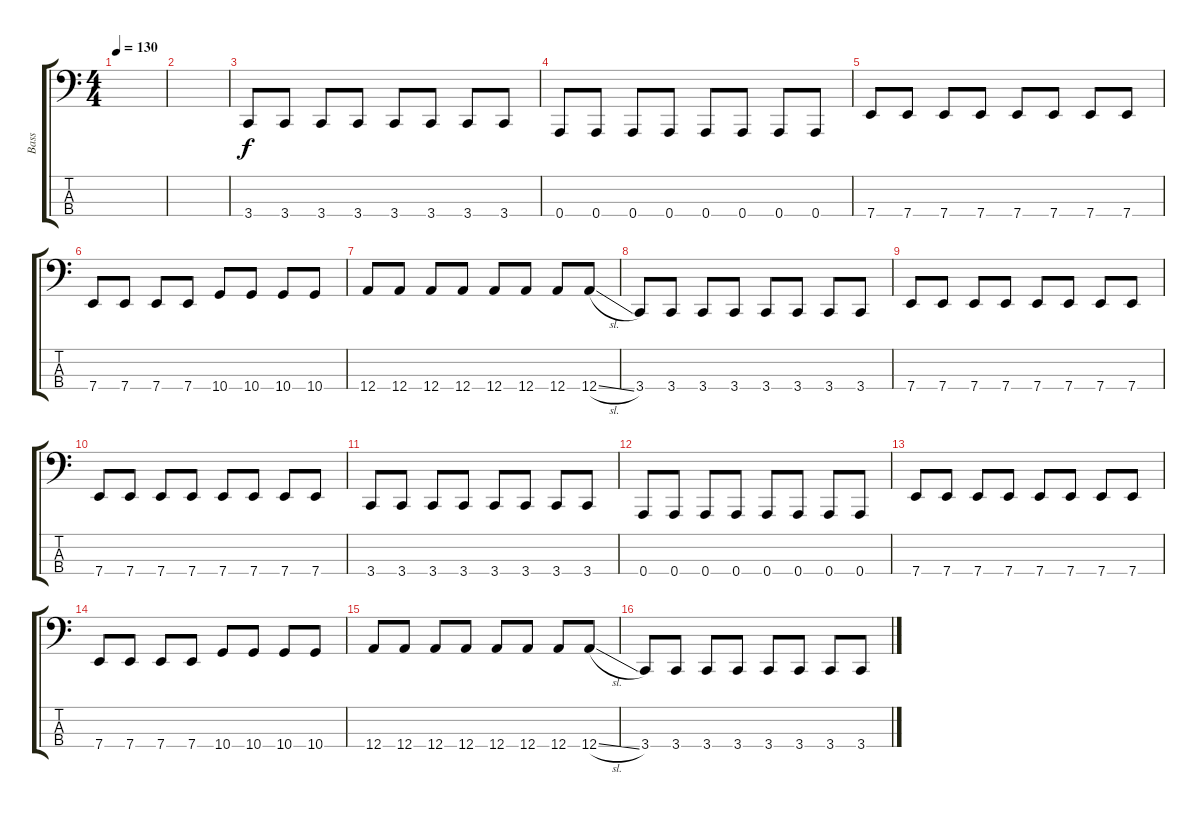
\track ("Bass" "Bass") {instrument synthbass2}
\staff {score tabs}
\tuning (D2 A1 E1 A0) {hide}
\ts (4 4)
\tempo 130
\clef f4
\ks c
|
|
3.4.8 3.4.8 3.4.8 3.4.8 3.4.8 3.4.8 3.4.8 3.4.8 |
0.4.8 0.4.8 0.4.8 0.4.8 0.4.8 0.4.8 0.4.8 0.4.8 |
7.4.8 7.4.8 7.4.8 7.4.8 7.4.8 7.4.8 7.4.8 7.4.8 |
7.4.8 7.4.8 7.4.8 7.4.8 10.4.8 10.4.8 10.4.8 10.4.8 |
12.4.8 12.4.8 12.4.8 12.4.8 12.4.8 12.4.8 12.4.8 12.4{sl}.8 |
3.4.8 3.4.8 3.4.8 3.4.8 3.4.8 3.4.8 3.4.8 3.4.8 |
7.4.8 7.4.8 7.4.8 7.4.8 7.4.8 7.4.8 7.4.8 7.4.8 |
7.4.8 7.4.8 7.4.8 7.4.8 7.4.8 7.4.8 7.4.8 7.4.8 |
3.4.8 3.4.8 3.4.8 3.4.8 3.4.8 3.4.8 3.4.8 3.4.8 |
0.4.8 0.4.8 0.4.8 0.4.8 0.4.8 0.4.8 0.4.8 0.4.8 |
7.4.8 7.4.8 7.4.8 7.4.8 7.4.8 7.4.8 7.4.8 7.4.8 |
7.4.8 7.4.8 7.4.8 7.4.8 10.4.8 10.4.8 10.4.8 10.4.8 |
12.4.8 12.4.8 12.4.8 12.4.8 12.4.8 12.4.8 12.4.8 12.4{sl}.8 |
3.4.8 3.4.8 3.4.8 3.4.8 3.4.8 3.4.8 3.4.8 3.4.8
